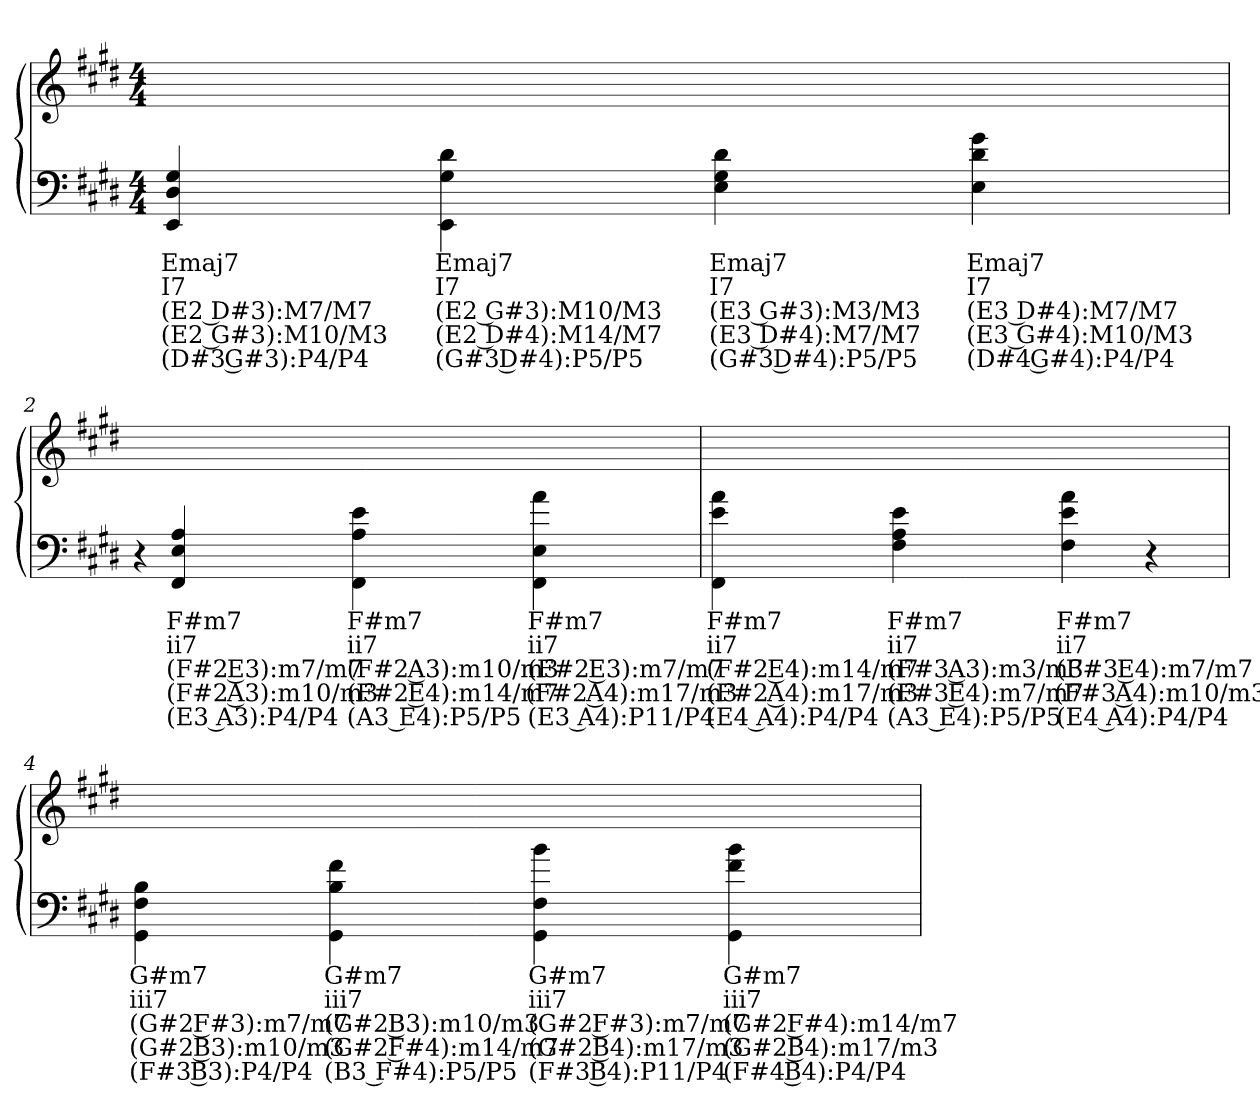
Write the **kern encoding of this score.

**kern	**text	**text	**text	**text	**text	**kern
*part2	*part2	*part2	*part2	*part2	*part2	*part1
*staff2	*staff2	*staff2	*staff2	*staff2	*staff2	*staff1
*clefF4	*	*	*	*	*	*clefG2
*k[f#c#g#d#]	*	*	*	*	*	*k[f#c#g#d#]
*E:	*	*	*	*	*	*E:
*M4/4	*	*	*	*	*	*M4/4
*MM60	*	*	*	*	*	*MM60
=1	=1	=1	=1	=1	=1	=1
4EE 4D# 4G#	Emaj7	I7	(E2 D#3):M7/M7	(E2 G#3):M10/M3	(D#3 G#3):P4/P4	1ryy
4EE 4G# 4d#	Emaj7	I7	(E2 G#3):M10/M3	(E2 D#4):M14/M7	(G#3 D#4):P5/P5	.
4E 4G# 4d#	Emaj7	I7	(E3 G#3):M3/M3	(E3 D#4):M7/M7	(G#3 D#4):P5/P5	.
4E 4d# 4g#	Emaj7	I7	(E3 D#4):M7/M7	(E3 G#4):M10/M3	(D#4 G#4):P4/P4	.
=2	=2	=2	=2	=2	=2	=2
4r	.	.	.	.	.	1ryy
4FF# 4E 4A	F#m7	ii7	(F#2 E3):m7/m7	(F#2 A3):m10/m3	(E3 A3):P4/P4	.
4FF# 4A 4e	F#m7	ii7	(F#2 A3):m10/m3	(F#2 E4):m14/m7	(A3 E4):P5/P5	.
4FF# 4E 4a	F#m7	ii7	(F#2 E3):m7/m7	(F#2 A4):m17/m3	(E3 A4):P11/P4	.
=3	=3	=3	=3	=3	=3	=3
4FF# 4e 4a	F#m7	ii7	(F#2 E4):m14/m7	(F#2 A4):m17/m3	(E4 A4):P4/P4	1ryy
4F# 4A 4e	F#m7	ii7	(F#3 A3):m3/m3	(F#3 E4):m7/m7	(A3 E4):P5/P5	.
4F# 4e 4a	F#m7	ii7	(F#3 E4):m7/m7	(F#3 A4):m10/m3	(E4 A4):P4/P4	.
4r	.	.	.	.	.	.
=4	=4	=4	=4	=4	=4	=4
4GG# 4F# 4B	G#m7	iii7	(G#2 F#3):m7/m7	(G#2 B3):m10/m3	(F#3 B3):P4/P4	1ryy
4GG# 4B 4f#	G#m7	iii7	(G#2 B3):m10/m3	(G#2 F#4):m14/m7	(B3 F#4):P5/P5	.
4GG# 4F# 4b	G#m7	iii7	(G#2 F#3):m7/m7	(G#2 B4):m17/m3	(F#3 B4):P11/P4	.
4GG# 4f# 4b	G#m7	iii7	(G#2 F#4):m14/m7	(G#2 B4):m17/m3	(F#4 B4):P4/P4	.
=	=	=	=	=	=	=
*-	*-	*-	*-	*-	*-	*-
